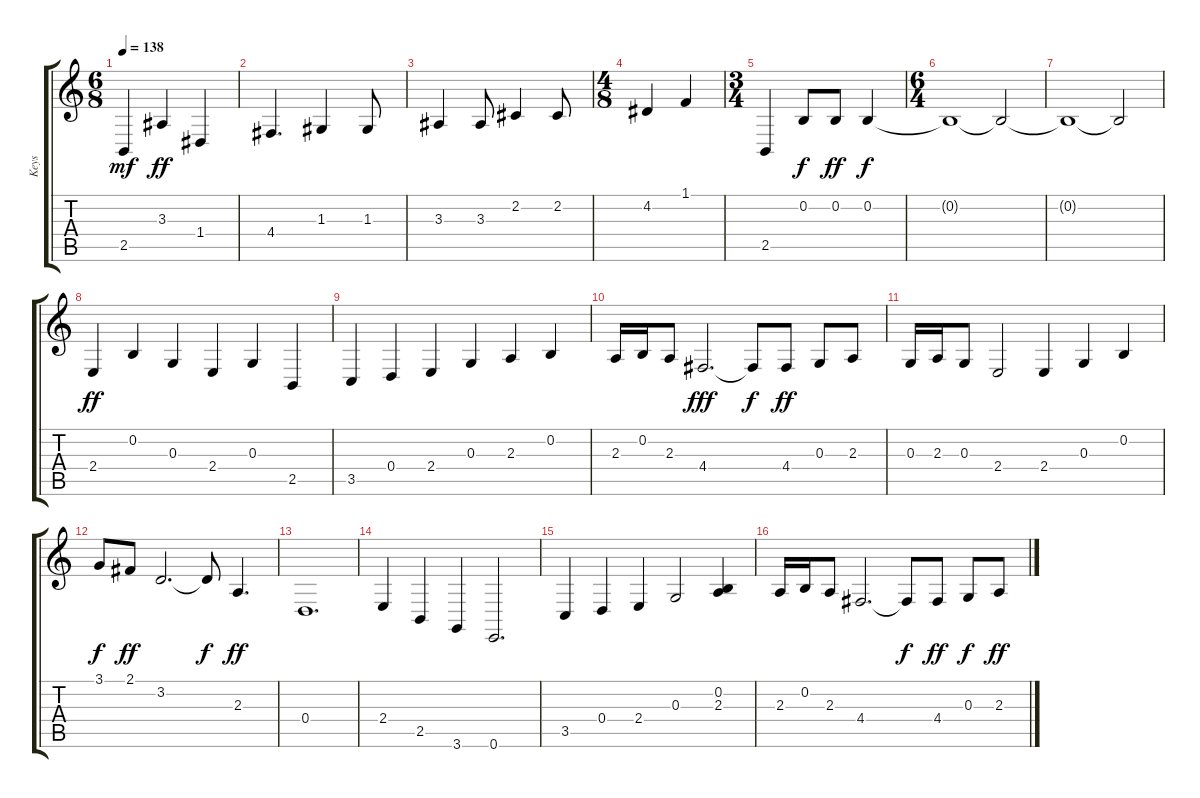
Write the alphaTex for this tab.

\track ("Keys" "Keys") {instrument pad4choir}
\staff {score tabs}
\tuning (E4 B3 G3 D3 A2 E2) {hide}
\ts (6 8)
\tempo 138
\clef g2
\ks c
2.5.4{dy mf} 3.3.4{dy ff} 1.4.4 |
4.4.4{d} 1.3.4 1.3.8 |
3.3.4 3.3.8 2.2.4 2.2.8 |
\ts (4 8)
4.2.4 1.1.4 |
\ts (3 4)
2.5.4 0.2.8{dy f} 0.2.8{dy ff} 0.2.4{dy f} |
\ts (6 4)
0.2{t}.1 0.2{t}.2 |
0.2{t}.1 0.2{t}.2 |
2.4.4{dy ff} 0.2.4 0.3.4 2.4.4 0.3.4 2.5.4 |
3.5.4 0.4.4 2.4.4 0.3.4 2.3.4 0.2.4 |
2.3.16 0.2.16 2.3.8 4.4.2{d dy fff} 4.4{t}.8{dy f} 4.4.8{dy ff} 0.3.8 2.3.8 |
0.3.16 2.3.16 0.3.8 2.4.2 2.4.4 0.3.4 0.2.4 |
3.1.8{dy f} 2.1.8{dy ff} 3.2.2{d} 3.2{t}.8{dy f} 2.3.4{d dy ff} |
0.4.1{d} |
2.4.4 2.5.4 3.6.4 0.6.2{d} |
3.5.4 0.4.4 2.4.4 0.3.2 (0.2 2.3).4 |
2.3.16 0.2.16 2.3.8 4.4.2{d} 4.4{t}.8{dy f} 4.4.8{dy ff} 0.3.8{dy f} 2.3.8{dy ff}
